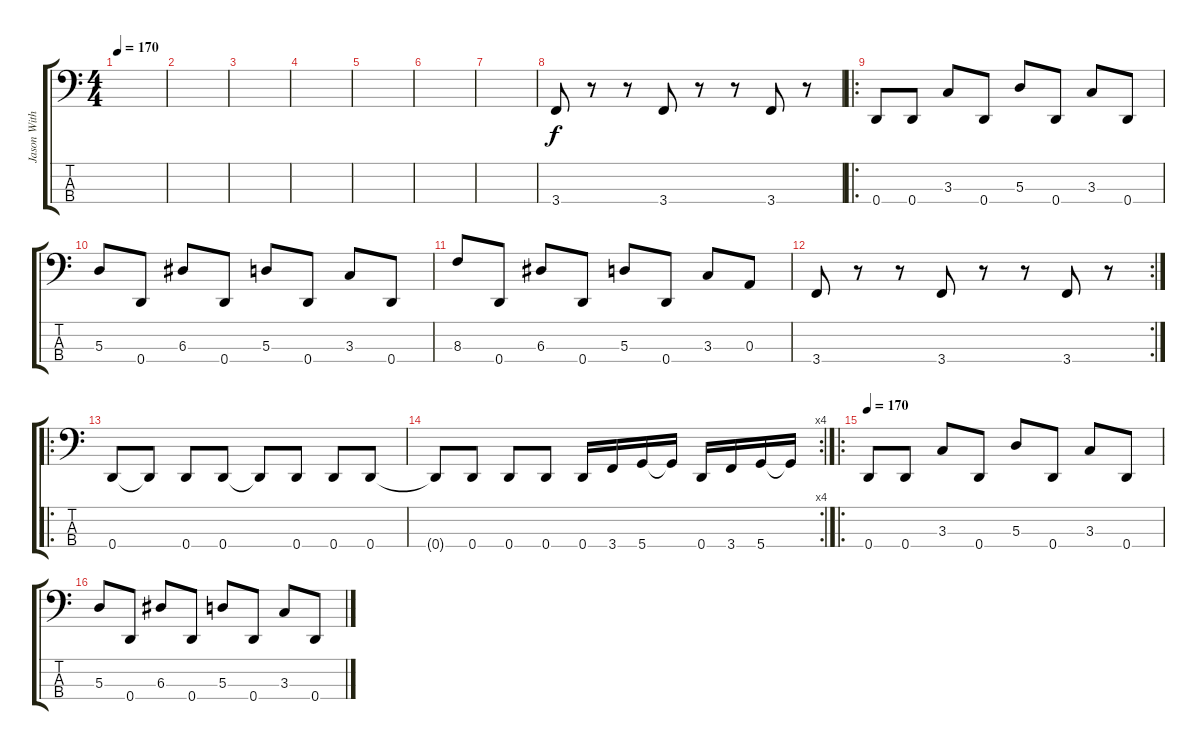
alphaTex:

\track ("Jason Withers-Bass" "Jason With") {instrument electricbasspick}
\staff {score tabs}
\tuning (G2 D2 A1 D1) {hide}
\ts (4 4)
\tempo 170
\clef f4
\ks c
|
|
|
|
|
|
|
3.4.8 r.8 r.8 3.4.8 r.8 r.8 3.4.8 r.8 |
\ro
0.4.8 0.4.8 3.3.8 0.4.8 5.3.8 0.4.8 3.3.8 0.4.8 |
5.3.8 0.4.8 6.3.8 0.4.8 5.3.8 0.4.8 3.3.8 0.4.8 |
8.3.8 0.4.8 6.3.8 0.4.8 5.3.8 0.4.8 3.3.8 0.3.8 |
\rc 2
3.4.8 r.8 r.8 3.4.8 r.8 r.8 3.4.8 r.8 |
\ro
0.4.8 0.4{t}.8 0.4.8 0.4.8 0.4{t}.8 0.4.8 0.4.8 0.4.8 |
\rc 4
0.4{t}.8 0.4.8 0.4.8 0.4.8 0.4.16 3.4.16 5.4.16 5.4{t}.16 0.4.16 3.4.16 5.4.16 5.4{t}.16 |
\ro
\tempo 170
0.4.8 0.4.8 3.3.8 0.4.8 5.3.8 0.4.8 3.3.8 0.4.8 |
5.3.8 0.4.8 6.3.8 0.4.8 5.3.8 0.4.8 3.3.8 0.4.8
